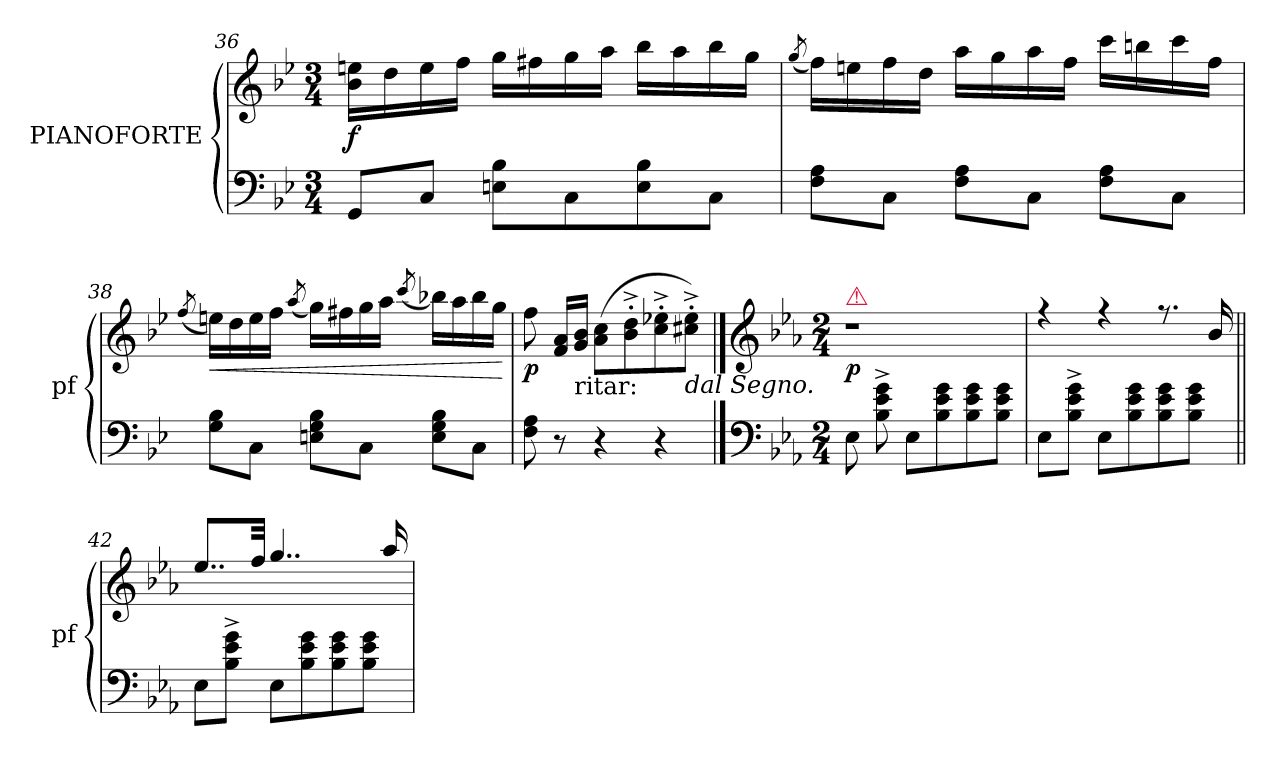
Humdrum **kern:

**kern	**kern	**dynam
*part2	*part1	*part1
*staff2	*staff1	*staff1
*I"PIANOFORTE	*I"PIANOFORTE	*
*I'pf	*I'pf	*
*clefF4	*clefG2	*
*k[b-e-]	*k[b-e-]	*
*B-:	*B-:	*
*M3/4	*M3/4	*
=36	=36	=36
8GG/L	16b-\ 16een\LL	f
.	16dd\	.
8C/J	16ee\	.
.	16ff\JJ	.
8En\ 8B-\L	16gg\LL	.
.	16ff#X\	.
8C\	16gg\	.
.	16aa\JJ	.
8E\ 8B-\	16bb-\LL	.
.	16aa\	.
8C\J	16bb-\	.
.	16gg\JJ	.
=37	=37	=37
.	(8qgg/	.
8F\ 8A\L	16ff\LL)	.
.	16een\	.
8C\J	16ff\	.
.	16dd\JJ	.
8F\ 8A\L	16aa\LL	.
.	16gg\	.
8C\J	16aa\	.
.	16ff\JJ	.
8F\ 8A\L	16ccc\LL	.
.	16bbn\	.
8C\J	16ccc\	.
.	16ff\JJ	.
=38	=38	=38
.	(8qff/	.
!	!	!LO:HP:b
8G\ 8B-\L	16een\LL)	<
.	16dd\	.
8C\J	16ee\	.
.	16ff\JJ	.
.	(8qaa/	.
8En\ 8G\ 8B-\L	16gg\LL)	.
.	16ff#X\	.
8C\J	16gg\	.
.	16aa\JJ	.
.	(8qccc/	.
8E\ 8G\ 8B-\L	16bb-X\LL)	.
.	16aa\	.
8C\J	16bb-\	.
.	16gg\JJ	.
.	.	[
=39	=39	=39
8F\ 8A\	8ff\	p
8r	16f/ 16a/LL	.
!	!LO:TX:b:t=ritar&colon;	!
.	16g/ 16b-/JJ	.
4r	(8a\ 8cc\L	.
.	8b-'^<\ 8dd'^<\	.
4r	8cc'^<\ 8ee-X'^<\	.
!	!LO:TX:b:i:t=dal Segno.	!
.	8cc#X'^<\ 8ee-'^<\J)	.
==40	==40	==40
*clefF4	*clefG2	*
*k[b-e-a-]	*k[b-e-a-]	*
*M2/4	*M2/4	*
!	!LO:TX:a:color=crimson:t=⚠	!
!	!LO:N:vis=1	!
8E-\	2.rdd	p
8B-^\ 8e-^\ 8g^\	.	.
8E-\L	.	.
8B-\ 8e-\ 8g\	.	.
8B-\ 8e-\ 8g\	.	.
8B-\ 8e-\ 8g\J	.	.
=41	=41	=41
8E-\L	4rff	.
8B-^\ 8e-^\ 8g^\J	.	.
8E-\L	4rff	.
8B-\ 8e-\ 8g\	.	.
8B-\ 8e-\ 8g\	8.rff	.
8B-\ 8e-\ 8g\J	.	.
.	16b-/	.
=42||	=42||	=42||
8E-\L	8..ee-/L	.
8B-^\ 8e-^\ 8g^\J	.	.
.	32ff/Jkk	.
8E-\L	4..gg/	.
8B-\ 8e-\ 8g\	.	.
8B-\ 8e-\ 8g\	.	.
8B-\ 8e-\ 8g\J	.	.
.	16aa-/	.
=	=	=
*-	*-	*-
